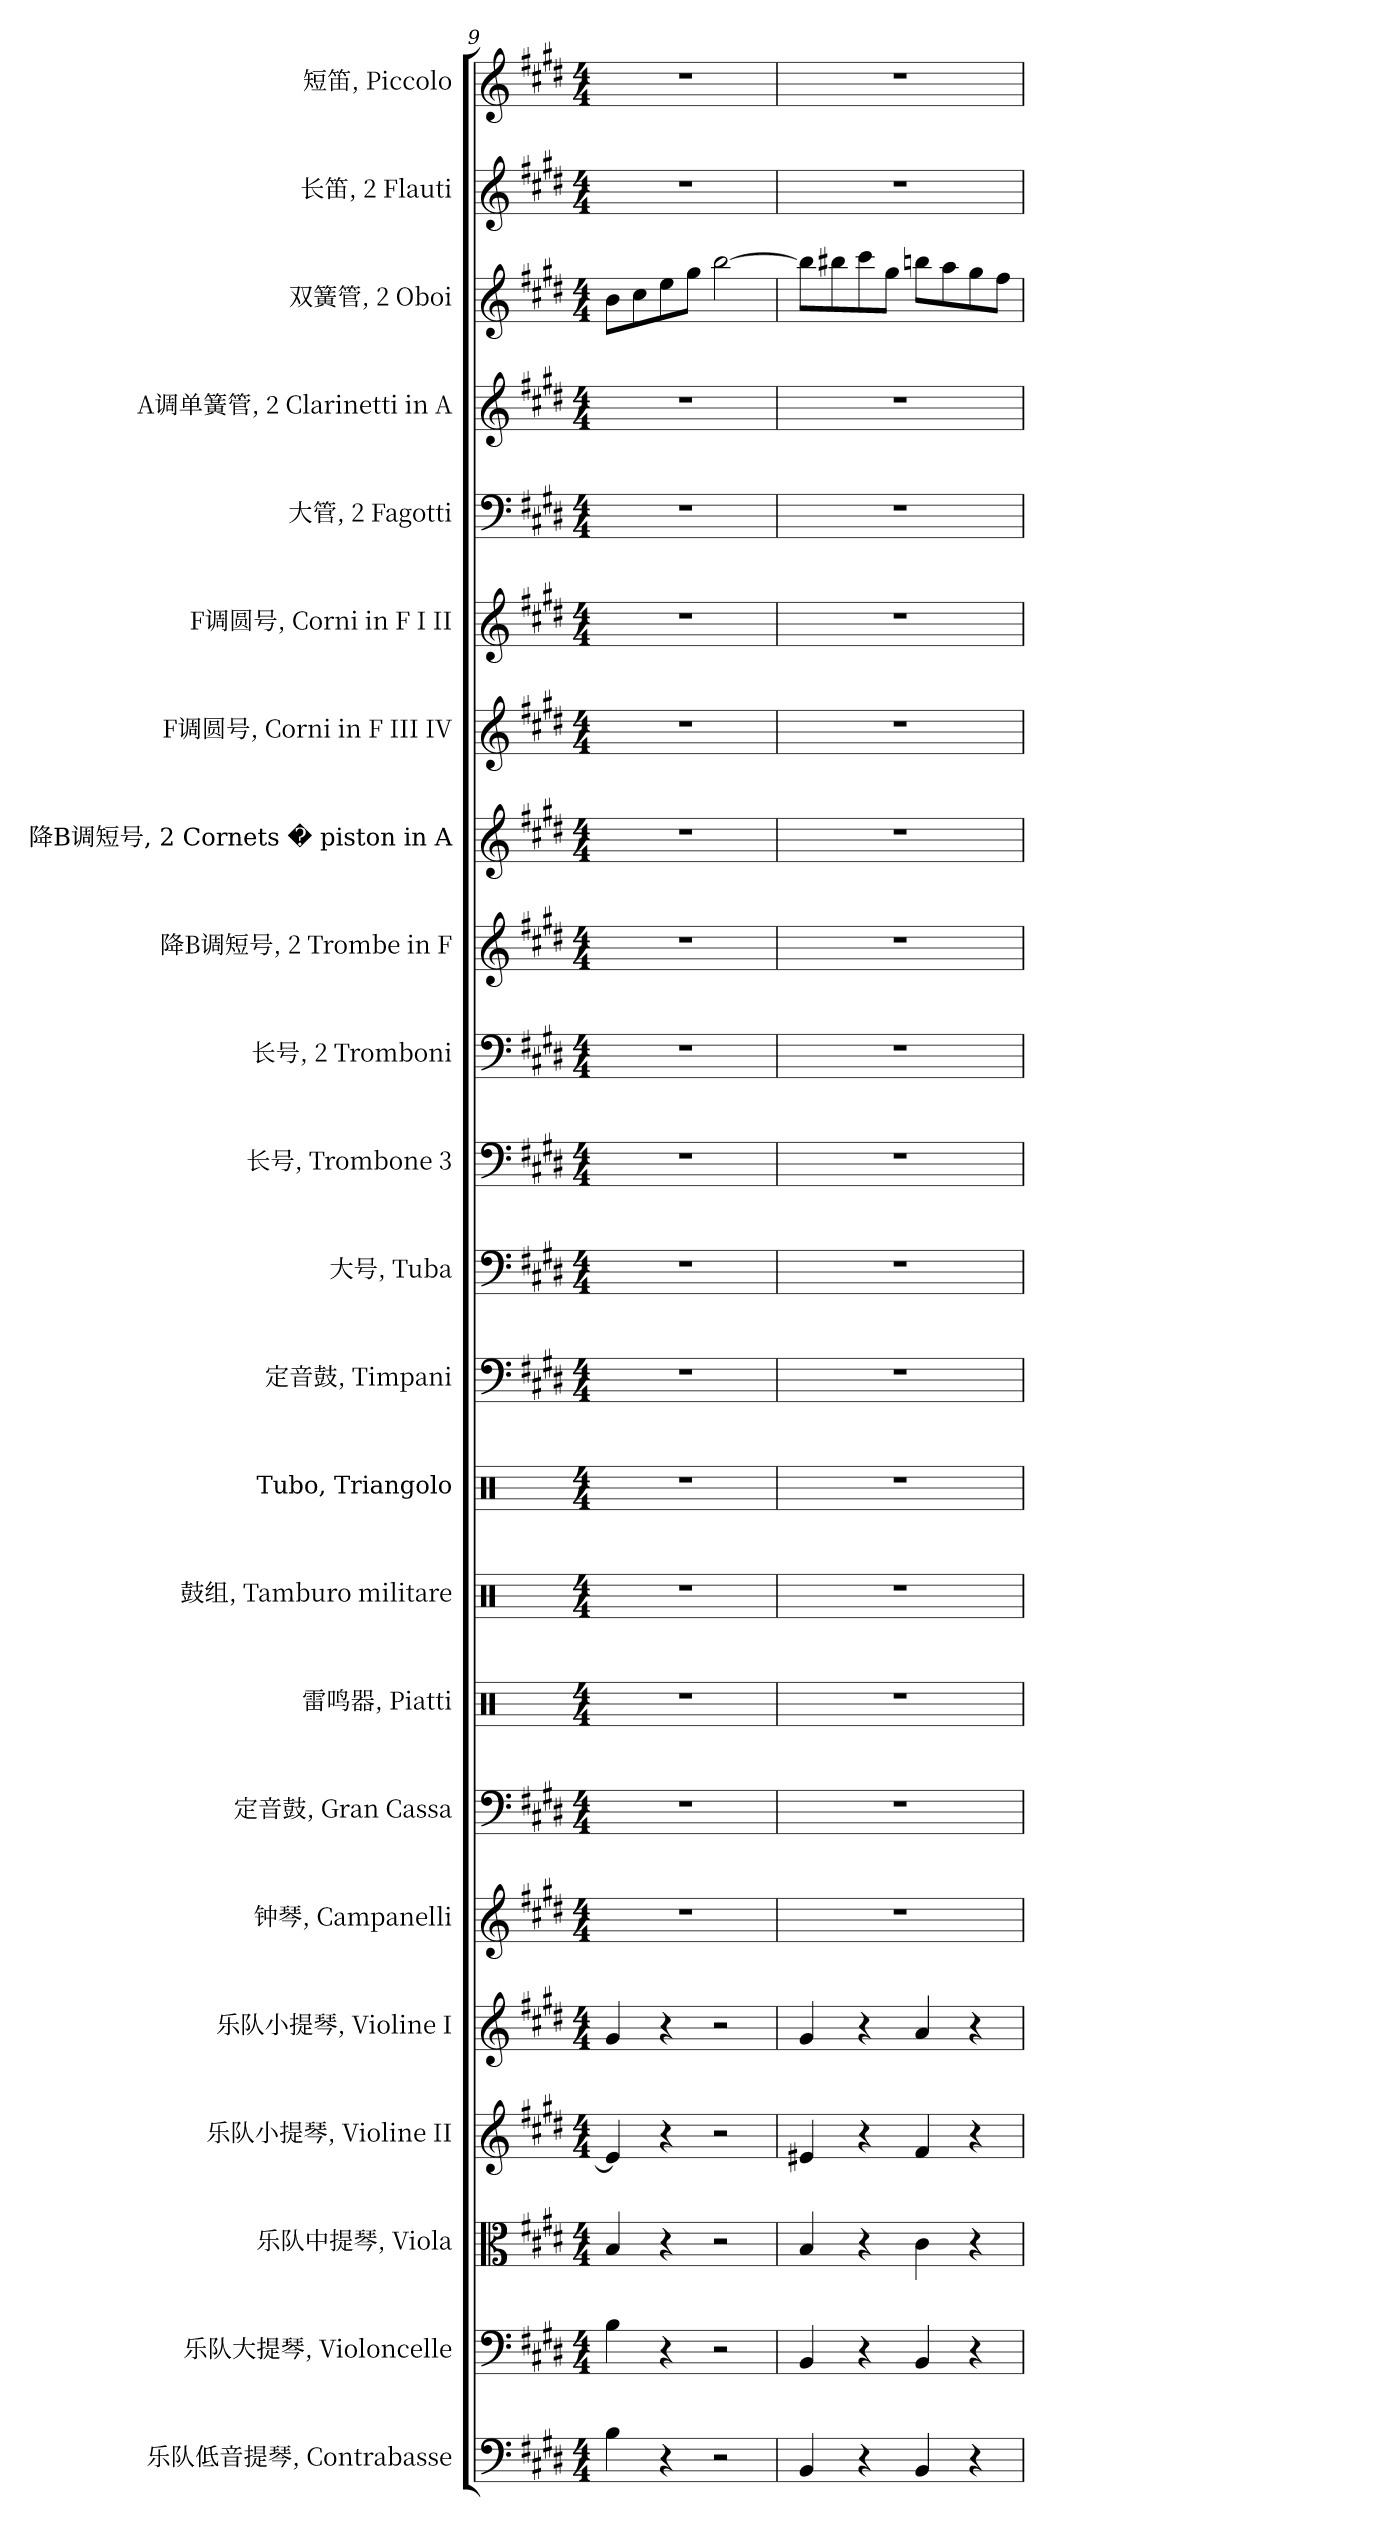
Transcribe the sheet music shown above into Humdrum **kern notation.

**kern	**kern	**kern	**kern	**kern	**kern	**kern	**kern	**kern	**kern	**kern	**kern	**kern	**kern	**kern	**kern	**kern	**kern	**kern	**kern	**kern	**kern	**kern
*part23	*part22	*part21	*part20	*part19	*part18	*part17	*part16	*part15	*part14	*part13	*part12	*part11	*part10	*part9	*part8	*part7	*part6	*part5	*part4	*part3	*part2	*part1
*staff23	*staff22	*staff21	*staff20	*staff19	*staff18	*staff17	*staff16	*staff15	*staff14	*staff13	*staff12	*staff11	*staff10	*staff9	*staff8	*staff7	*staff6	*staff5	*staff4	*staff3	*staff2	*staff1
*I"乐队低音提琴, Contrabasse	*I"乐队大提琴, Violoncelle	*I"乐队中提琴, Viola	*I"乐队小提琴, Violine II	*I"乐队小提琴, Violine I	*I"钟琴, Campanelli	*I"定音鼓, Gran Cassa	*I"雷鸣器, Piatti	*I"鼓组, Tamburo militare	*I"Tubo, Triangolo	*I"定音鼓, Timpani	*I"大号, Tuba	*I"长号, Trombone 3	*I"长号, 2 Tromboni	*I"降B调短号, 2 Trombe in F	*I"降B调短号, 2 Cornets � piston in A	*I"F调圆号, Corni in F III IV	*I"F调圆号, Corni in F I II	*I"大管, 2 Fagotti	*I"A调单簧管, 2 Clarinetti in A	*I"双簧管, 2 Oboi	*I"长笛, 2 Flauti	*I"短笛, Piccolo
*I'Cbs.	*	*	*	*	*	*	*	*	*I'Tu.	*I'Timp.	*I'Tba.	*I'Tbn.	*I'Tbn.	*	*I'B♭ Cnt.	*	*	*	*I'A Cl.	*I'Ob.	*I'Fl.	*I'Picc.
*clefF4	*clefF4	*clefC3	*clefG2	*clefG2	*clefG2	*clefF4	*clefX	*clefX	*clefX	*clefF4	*clefF4	*clefF4	*clefF4	*clefG2	*clefG2	*clefG2	*clefG2	*clefF4	*clefG2	*clefG2	*clefG2	*clefG2
*ITrd7c12	*	*	*	*	*ITrd-14c-24	*	*	*	*	*	*	*	*	*ITrd1c2	*ITrd1c2	*ITrd4c7	*ITrd4c7	*	*ITrd2c3	*	*	*ITrd-7c-12
*k[f#c#g#d#]	*k[f#c#g#d#]	*k[f#c#g#d#]	*k[f#c#g#d#]	*k[f#c#g#d#]	*k[f#c#g#d#]	*k[f#c#g#d#]	*k[]	*k[]	*k[]	*k[f#c#g#d#]	*k[f#c#g#d#]	*k[f#c#g#d#]	*k[f#c#g#d#]	*k[f#c#]	*k[f#c#]	*k[f#c#g#]	*k[f#c#g#]	*k[f#c#g#d#]	*k[f#c#g#d#a#e#b#]	*k[f#c#g#d#]	*k[f#c#g#d#]	*k[f#c#g#d#]
*M4/4	*M4/4	*M4/4	*M4/4	*M4/4	*M4/4	*M4/4	*M4/4	*M4/4	*M4/4	*M4/4	*M4/4	*M4/4	*M4/4	*M4/4	*M4/4	*M4/4	*M4/4	*M4/4	*M4/4	*M4/4	*M4/4	*M4/4
=9	=9	=9	=9	=9	=9	=9	=9	=9	=9	=9	=9	=9	=9	=9	=9	=9	=9	=9	=9	=9	=9	=9
4BB\	4B\	4B/	4e/]	4g#/	1r	1r	1r	1r	1r	1r	1r	1r	1r	1r	1r	1r	1r	1r	1r	8b\L	1r	1r
.	.	.	.	.	.	.	.	.	.	.	.	.	.	.	.	.	.	.	.	8cc#\	.	.
4r	4r	4r	4r	4r	.	.	.	.	.	.	.	.	.	.	.	.	.	.	.	8ee\	.	.
.	.	.	.	.	.	.	.	.	.	.	.	.	.	.	.	.	.	.	.	8gg#\J	.	.
2r	2r	2r	2r	2r	.	.	.	.	.	.	.	.	.	.	.	.	.	.	.	[2bb\	.	.
=10	=10	=10	=10	=10	=10	=10	=10	=10	=10	=10	=10	=10	=10	=10	=10	=10	=10	=10	=10	=10	=10	=10
4BBB/	4BB/	4B/	4e#X/	4g#/	1r	1r	1r	1r	1r	1r	1r	1r	1r	1r	1r	1r	1r	1r	1r	8bb\L]	1r	1r
.	.	.	.	.	.	.	.	.	.	.	.	.	.	.	.	.	.	.	.	8bb#X\	.	.
4r	4r	4r	4r	4r	.	.	.	.	.	.	.	.	.	.	.	.	.	.	.	8ccc#\	.	.
.	.	.	.	.	.	.	.	.	.	.	.	.	.	.	.	.	.	.	.	8gg#\J	.	.
4BBB/	4BB/	4c#\	4f#/	4a/	.	.	.	.	.	.	.	.	.	.	.	.	.	.	.	8bbn\L	.	.
.	.	.	.	.	.	.	.	.	.	.	.	.	.	.	.	.	.	.	.	8aa\	.	.
4r	4r	4r	4r	4r	.	.	.	.	.	.	.	.	.	.	.	.	.	.	.	8gg#\	.	.
.	.	.	.	.	.	.	.	.	.	.	.	.	.	.	.	.	.	.	.	8ff#\J	.	.
=	=	=	=	=	=	=	=	=	=	=	=	=	=	=	=	=	=	=	=	=	=	=
*-	*-	*-	*-	*-	*-	*-	*-	*-	*-	*-	*-	*-	*-	*-	*-	*-	*-	*-	*-	*-	*-	*-
